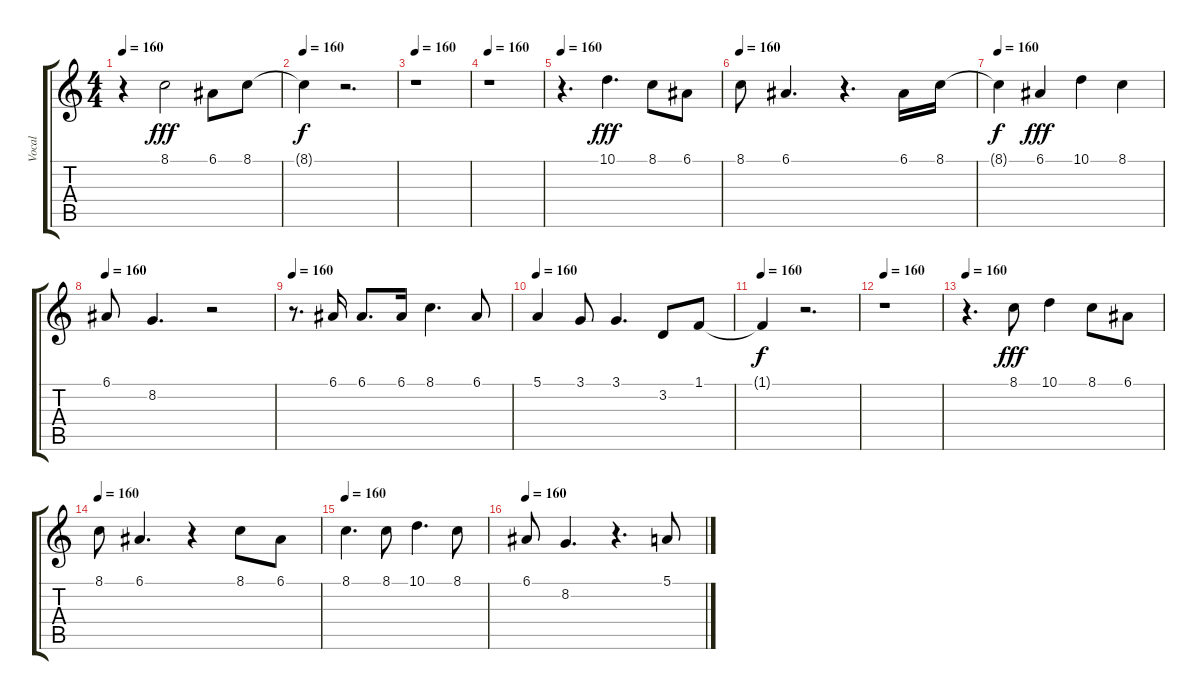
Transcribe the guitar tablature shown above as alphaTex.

\track ("Vocal" "Vocal") {instrument flute}
\staff {score tabs}
\tuning (E4 B3 G3 D3 A2 E2) {hide}
\ts (4 4)
\tempo 160
\clef g2
\ks c
r.4{dy fff} 8.1.2 6.1.8 8.1.8 |
\tempo 160
8.1{t}.4{dy f} r.2{d} |
\tempo 160
r.1 |
\tempo 160
r.1 |
\tempo 160
r.4{d} 10.1.4{d dy fff} 8.1.8 6.1.8 |
\tempo 160
8.1.8 6.1.4{d} r.4{d} 6.1.16 8.1.16 |
\tempo 160
8.1{t}.4{dy f} 6.1.4{dy fff} 10.1.4 8.1.4 |
\tempo 160
6.1.8 8.2.4{d} r.2 |
\tempo 160
r.8{d} 6.1.16 6.1.8{d} 6.1.16 8.1.4{d} 6.1.8 |
\tempo 160
5.1.4 3.1.8 3.1.4{d} 3.2.8 1.1.8 |
\tempo 160
1.1{t}.4{dy f} r.2{d} |
\tempo 160
r.1 |
\tempo 160
r.4{d} 8.1.8{dy fff} 10.1.4 8.1.8 6.1.8 |
\tempo 160
8.1.8 6.1.4{d} r.4 8.1.8 6.1.8 |
\tempo 160
8.1.4{d} 8.1.8 10.1.4{d} 8.1.8 |
\tempo 160
6.1.8 8.2.4{d} r.4{d} 5.1.8
